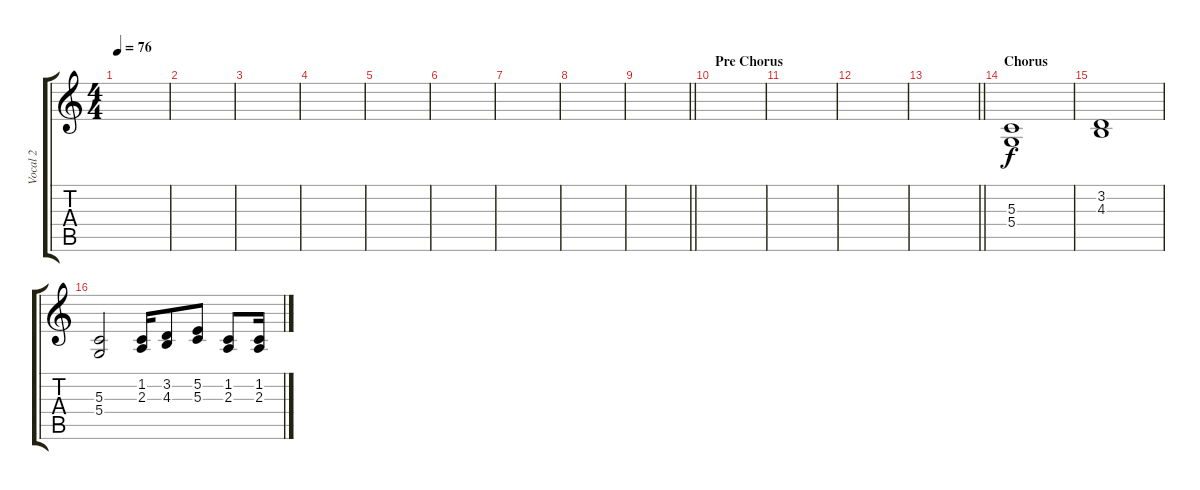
\track ("Vocal 2" "Vocal 2") {instrument sopranosax}
\staff {score tabs}
\tuning (E4 B3 G3 D3 A2 E2) {hide}
\ts (4 4)
\tempo 76
\clef g2
\ks c
|
|
|
|
|
|
|
|
\barLineRight lightlight
|
\section ("" "Pre Chorus")
|
|
|
\barLineRight lightlight
|
\section ("" "Chorus")
(5.3 5.4).1 |
(3.2 4.3).1 |
(5.3 5.4).2 (1.2 2.3).16 (3.2 4.3).8 (5.2 5.3).8 (1.2 2.3).8 (1.2 2.3).16
